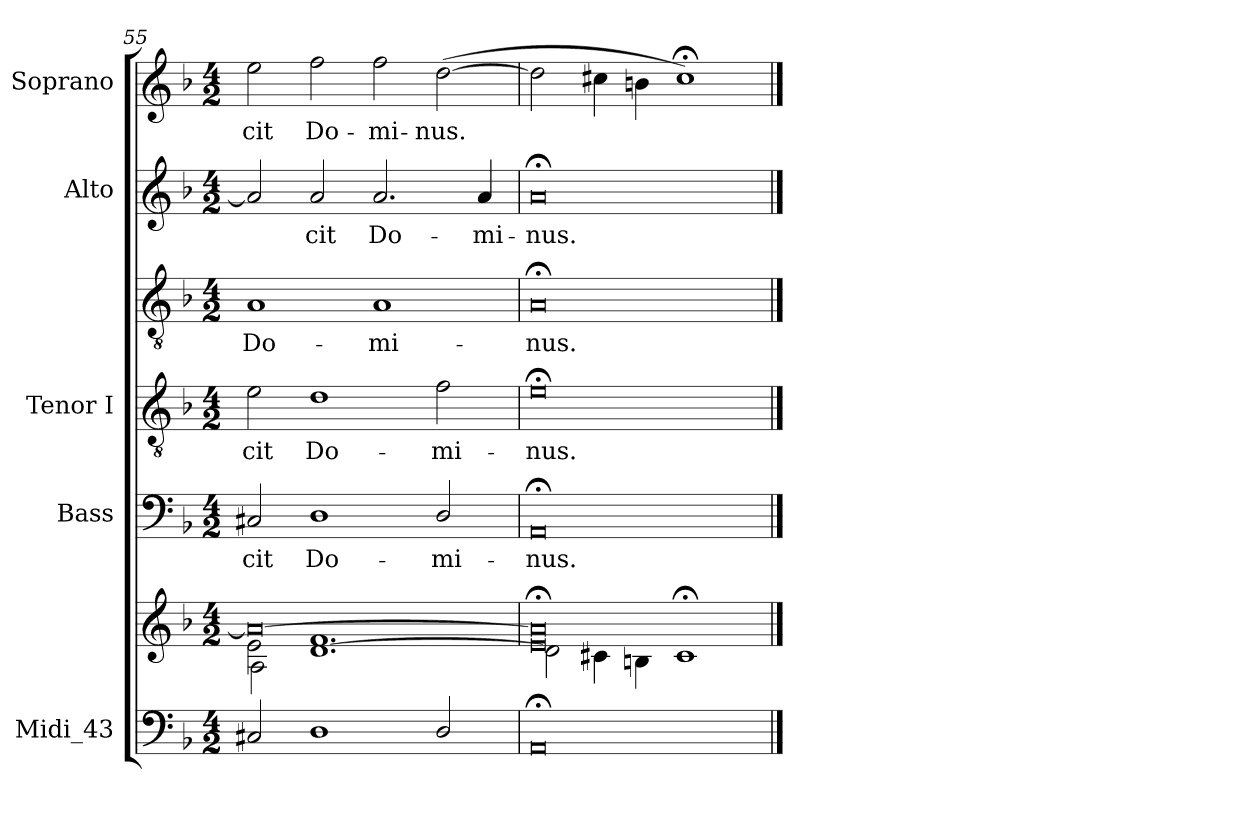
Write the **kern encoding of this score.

**kern	**kern	**kern	**text	**kern	**text	**kern	**text	**kern	**text	**kern	**text
*part5	*part5	*part4	*part4	*part3	*part3	*part3	*part3	*part2	*part2	*part1	*part1
*staff7	*staff6	*staff5	*staff5	*staff4	*staff4	*staff3	*staff3	*staff2	*staff2	*staff1	*staff1
*I"Midi_43	*	*I"Bass	*	*I"Tenor I	*	*	*	*I"Alto	*	*I"Soprano	*
*	*	*I'B	*	*I'T	*	*	*	*I'A	*	*I'S	*
*clefF4	*clefG2	*clefF4	*	*clefGv2	*	*clefGv2	*	*clefG2	*	*clefG2	*
*k[b-]	*k[b-]	*k[b-]	*	*k[b-]	*	*k[b-]	*	*k[b-]	*	*k[b-]	*
*F:	*F:	*F:	*	*F:	*	*F:	*	*F:	*	*F:	*
*M4/2	*M4/2	*M4/2	*	*M4/2	*	*M4/2	*	*M4/2	*	*M4/2	*
=55	=55	=55	=55	=55	=55	=55	=55	=55	=55	=55	=55
*	*^	*	*	*	*	*	*	*	*	*	*
*	*	*^	*	*	*	*	*	*	*	*	*	*
!	!	!	!	!	!LO:LY:b	!	!LO:LY:b	!	!LO:LY:b	!	!	!	!LO:LY:b
2C#X	0a/_	2e\	2A\	2C#X	-cit	2e	-cit	1A	Do-	2a]	.	2ee	-cit
!	!	!	!	!	!LO:LY:b	!	!LO:LY:b	!	!	!	!LO:LY:b	!	!LO:LY:b
1D/	.	1.f\	[1.d\	1D/	Do-	1d	Do-	.	.	2a	cit	2ff	Do-
!	!	!	!	!	!	!	!	!	!LO:LY:b	!	!LO:LY:b	!	!LO:LY:b
.	.	.	.	.	.	.	.	1A	-mi-	2.a	Do-	2ff	-mi-
!	!	!	!	!	!LO:LY:b	!	!LO:LY:b	!	!	!	!	!	!LO:LY:b
2D/	.	.	.	2D/	-mi-	2f	-mi-	.	.	.	.	(>[2dd	-nus.
!	!	!	!	!	!	!	!	!	!	!	!LO:LY:b	!	!
.	.	.	.	.	.	.	.	.	.	4a	-mi-	.	.
=56	=56	=56	=56	=56	=56	=56	=56	=56	=56	=56	=56	=56	=56
!	!	!	!	!	!LO:LY:b	!	!LO:LY:b	!	!LO:LY:b	!	!LO:LY:b	!	!
0AA;	0a;</]	0e\	2d\]	0AA;<	-nus.	0e;<	nus.	0A;<	-nus.	0a;<	-nus.	2dd]	.
.	.	.	4c#X\	.	.	.	.	.	.	.	.	4cc#X	.
.	.	.	4Bn\	.	.	.	.	.	.	.	.	4bn	.
.	.	.	1c#;\	.	.	.	.	.	.	.	.	1cc#;<)	.
*	*v	*v	*v	*	*	*	*	*	*	*	*	*	*
==	==	==	==	==	==	==	==	==	==	==	==
*-	*-	*-	*-	*-	*-	*-	*-	*-	*-	*-	*-
